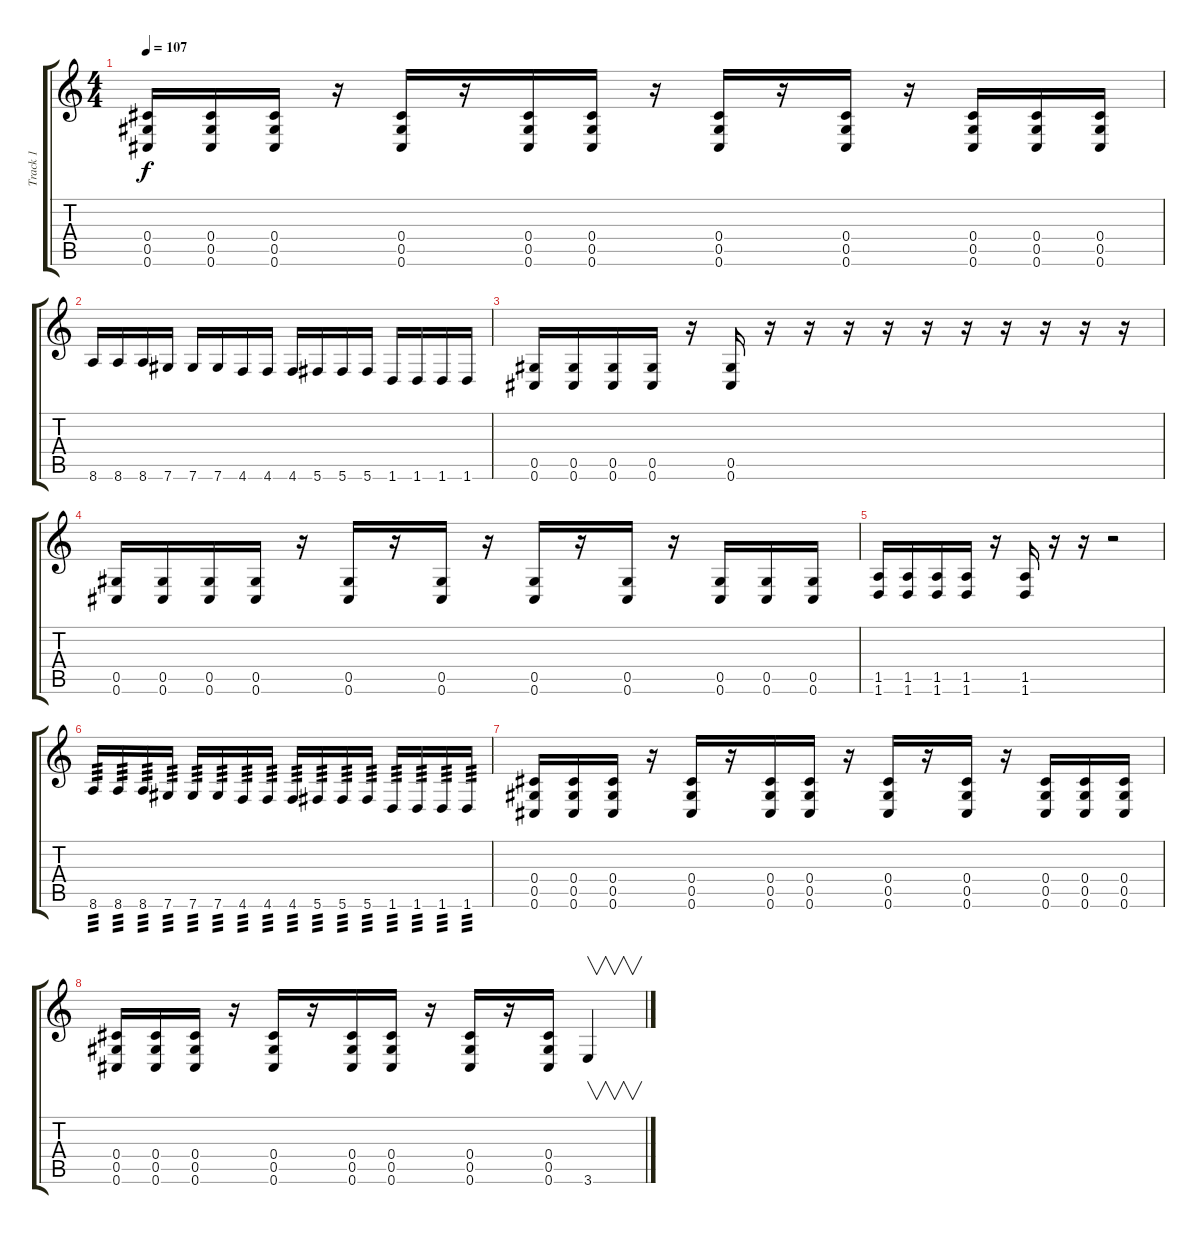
\track ("Track 1" "Track 1") {instrument distortionguitar}
\staff {score tabs}
\tuning (Eb4 Bb3 Gb3 Db3 Ab2 Db2) {hide}
\ts (4 4)
\tempo 107
\clef g2
\ks c
(0.4 0.5 0.6).16{dy f} (0.4 0.5 0.6).16 (0.4 0.5 0.6).16 r.16 (0.4 0.5 0.6).16 r.16 (0.4 0.5 0.6).16 (0.4 0.5 0.6).16 r.16 (0.4 0.5 0.6).16 r.16 (0.4 0.5 0.6).16 r.16 (0.4 0.5 0.6).16 (0.4 0.5 0.6).16 (0.4 0.5 0.6).16 |
8.6.16 8.6.16 8.6.16 7.6.16 7.6.16 7.6.16 4.6.16 4.6.16 4.6.16 5.6.16 5.6.16 5.6.16 1.6.16 1.6.16 1.6.16 1.6.16 |
(0.5 0.6).16 (0.5 0.6).16 (0.5 0.6).16 (0.5 0.6).16 r.16 (0.5 0.6).16 r.16 r.16 r.16 r.16 r.16 r.16 r.16 r.16 r.16 r.16 |
(0.5 0.6).16 (0.5 0.6).16 (0.5 0.6).16 (0.5 0.6).16 r.16 (0.5 0.6).16 r.16 (0.5 0.6).16 r.16 (0.5 0.6).16 r.16 (0.5 0.6).16 r.16 (0.5 0.6).16 (0.5 0.6).16 (0.5 0.6).16 |
(1.5 1.6).16 (1.5 1.6).16 (1.5 1.6).16 (1.5 1.6).16 r.16 (1.5 1.6).16 r.16 r.16 r.2 |
8.6.16{tp 3} 8.6.16{tp 3} 8.6.16{tp 3} 7.6.16{tp 3} 7.6.16{tp 3} 7.6.16{tp 3} 4.6.16{tp 3} 4.6.16{tp 3} 4.6.16{tp 3} 5.6.16{tp 3} 5.6.16{tp 3} 5.6.16{tp 3} 1.6.16{tp 3} 1.6.16{tp 3} 1.6.16{tp 3} 1.6.16{tp 3} |
(0.4 0.5 0.6).16 (0.4 0.5 0.6).16 (0.4 0.5 0.6).16 r.16 (0.4 0.5 0.6).16 r.16 (0.4 0.5 0.6).16 (0.4 0.5 0.6).16 r.16 (0.4 0.5 0.6).16 r.16 (0.4 0.5 0.6).16 r.16 (0.4 0.5 0.6).16 (0.4 0.5 0.6).16 (0.4 0.5 0.6).16 |
(0.4 0.5 0.6).16 (0.4 0.5 0.6).16 (0.4 0.5 0.6).16 r.16 (0.4 0.5 0.6).16 r.16 (0.4 0.5 0.6).16 (0.4 0.5 0.6).16 r.16 (0.4 0.5 0.6).16 r.16 (0.4 0.5 0.6).16 3.6.4{v}
